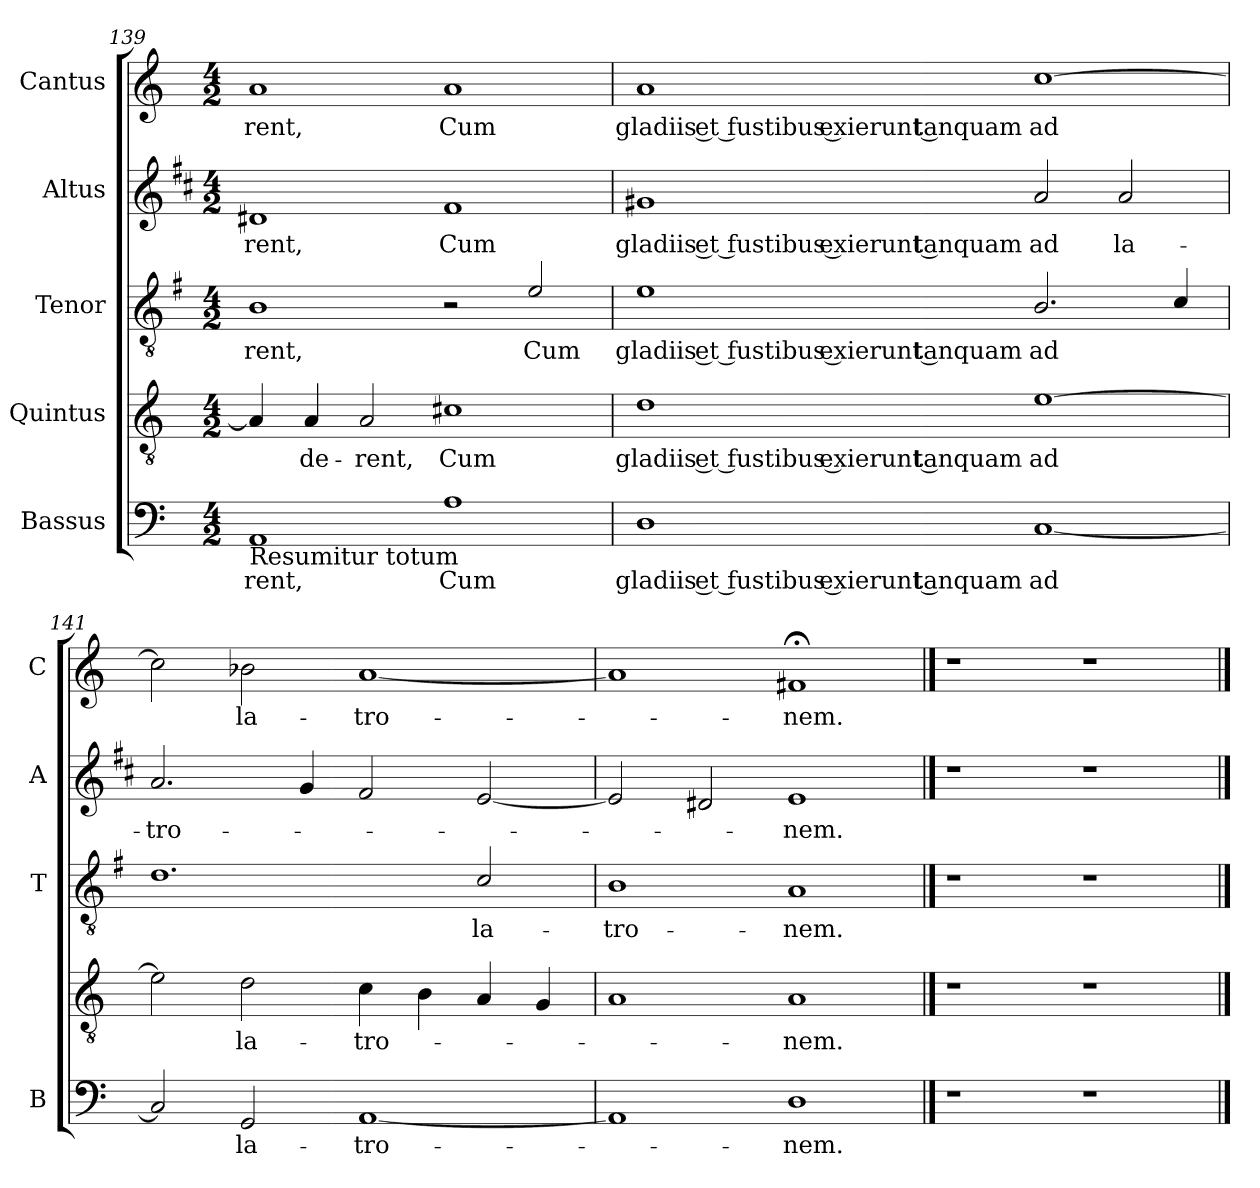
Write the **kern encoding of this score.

**kern	**text	**kern	**text	**kern	**text	**kern	**text	**kern	**text
*part5	*part5	*part4	*part4	*part3	*part3	*part2	*part2	*part1	*part1
*staff5	*staff5	*staff4	*staff4	*staff3	*staff3	*staff2	*staff2	*staff1	*staff1
*I"Bassus	*	*I"Quintus	*	*I"Tenor	*	*I"Altus	*	*I"Cantus	*
*I'B	*	*	*	*I'T	*	*I'A	*	*I'C	*
*clefF4	*	*clefGv2	*	*clefGv2	*	*clefG2	*	*clefG2	*
*	*	*	*	*ITrd4c7	*	*ITrd1c2	*	*	*
*k[]	*	*k[]	*	*k[]	*	*k[]	*	*k[]	*
*C:	*	*C:	*	*C:	*	*C:	*	*C:	*
*M4/2	*	*M4/2	*	*M4/2	*	*M4/2	*	*M4/2	*
=139	=139	=139	=139	=139	=139	=139	=139	=139	=139
!LO:TX:b:t=Resumitur totum	!	!	!	!	!	!	!	!	!
!	!LO:LY:b	!	!	!	!LO:LY:b	!	!LO:LY:b	!	!LO:LY:b
1AA	-rent,	4A/]	.	1E	-rent,	1c#X	-rent,	1a	-rent,
!	!	!	!LO:LY:b	!	!	!	!	!	!
.	.	4A/	-de-	.	.	.	.	.	.
!	!	!	!LO:LY:b	!	!	!	!	!	!
.	.	2A/	-rent,	.	.	.	.	.	.
!	!LO:LY:b	!	!LO:LY:b	!	!	!	!LO:LY:b	!	!LO:LY:b
1A	Cum	1c#X	Cum	2r	.	1e	Cum	1a	Cum
!	!	!	!	!	!LO:LY:b	!	!	!	!
.	.	.	.	2A/	Cum	.	.	.	.
!!LO:LB:g=z
=140	=140	=140	=140	=140	=140	=140	=140	=140	=140
!	!LO:LY:b	!	!LO:LY:b	!	!LO:LY:b	!	!LO:LY:b	!	!LO:LY:b
1D	gladiis et fustibus exierunt tanquam	1d	gladiis et fustibus exierunt tanquam	1A	gladiis et fustibus exierunt tanquam	1f#X	gladiis et fustibus exierunt tanquam	1a	gladiis et fustibus exierunt tanquam
!	!LO:LY:b	!	!LO:LY:b	!	!LO:LY:b	!	!LO:LY:b	!	!LO:LY:b
[1C	ad	[1e	ad	2.E/	ad	2g/	ad	[1cc	ad
!	!	!	!	!	!	!	!LO:LY:b	!	!
.	.	.	.	.	.	2g/	la-	.	.
.	.	.	.	4F/	.	.	.	.	.
=141	=141	=141	=141	=141	=141	=141	=141	=141	=141
!	!	!	!	!	!	!	!LO:LY:b	!	!
2C/]	.	2e\]	.	1.G	.	2.g/	-tro-	2cc\]	.
!	!LO:LY:b	!	!LO:LY:b	!	!	!	!	!	!LO:LY:b
2GG/	la-	2d\	la-	.	.	.	.	2b-X\	la-
.	.	.	.	.	.	4f/	.	.	.
!	!LO:LY:b	!	!LO:LY:b	!	!	!	!	!	!LO:LY:b
[1AA	-tro-	4c\	-tro-	.	.	2e/	.	[1a	-tro-
.	.	4B\	.	.	.	.	.	.	.
!	!	!	!	!	!LO:LY:b	!	!	!	!
.	.	4A/	.	2F/	la-	[2d/	.	.	.
.	.	4G/	.	.	.	.	.	.	.
=142	=142	=142	=142	=142	=142	=142	=142	=142	=142
!	!	!	!	!	!LO:LY:b	!	!	!	!
1AA]	.	1A	.	1E	-tro-	2d/]	.	1a]	.
.	.	.	.	.	.	2c#X/	.	.	.
!	!LO:LY:b	!	!LO:LY:b	!	!LO:LY:b	!	!LO:LY:b	!	!LO:LY:b
1D	-nem.	1A	-nem.	1D	-nem.	1d	-nem.	1f#X;<	-nem.
==143	==143	==143	==143	==143	==143	==143	==143	==143	==143
1r	.	1r	.	1r	.	1r	.	1r	.
1r	.	1r	.	1r	.	1r	.	1r	.
==	==	==	==	==	==	==	==	==	==
*-	*-	*-	*-	*-	*-	*-	*-	*-	*-
